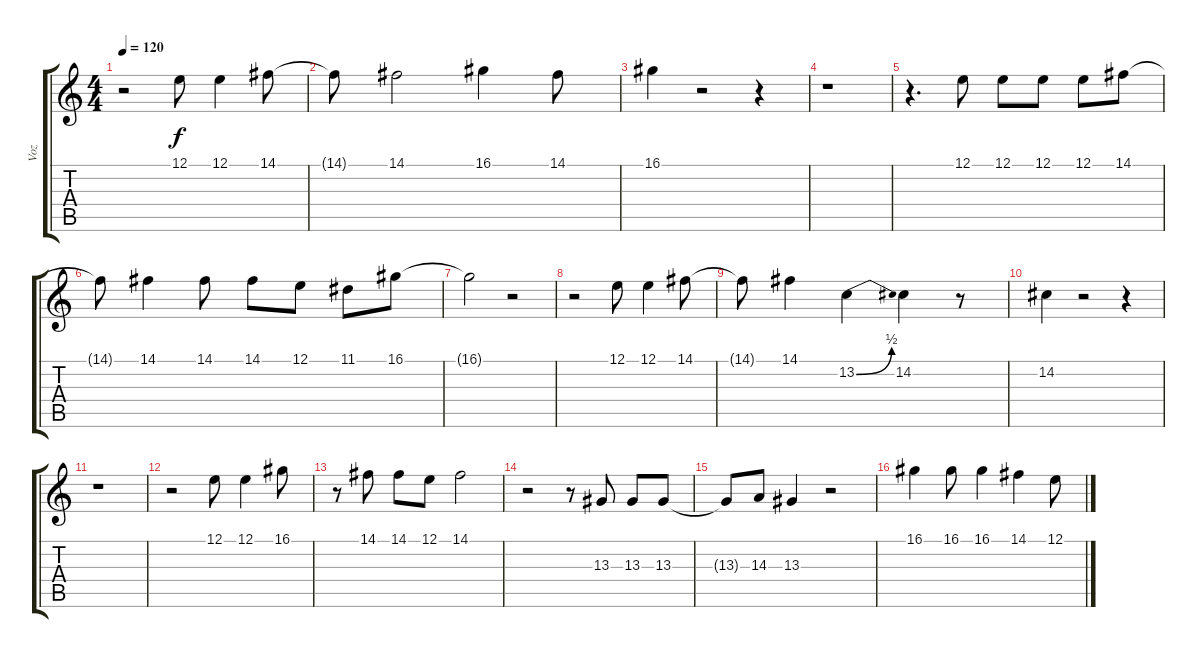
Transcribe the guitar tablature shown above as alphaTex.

\track ("Voz" "Voz") {instrument lead6voice}
\staff {score tabs}
\tuning (E4 B3 G3 D3 A2 E2) {hide}
\ts (4 4)
\tempo 120
\clef g2
\ks c
r.2{dy f} 12.1.8 12.1.4 14.1.8 |
14.1{t}.8 14.1.2 16.1.4 14.1.8 |
16.1.4 r.2 r.4 |
r.1 |
r.4{d} 12.1.8 12.1.8 12.1.8 12.1.8 14.1.8 |
14.1{t}.8 14.1.4 14.1.8 14.1.8 12.1.8 11.1.8 16.1.8 |
16.1{t}.2 r.2 |
r.2 12.1.8 12.1.4 14.1.8 |
14.1{t}.8 14.1.4 13.2{be (bend 0 0 60 2)}.4 14.2.4 r.8 |
14.2.4 r.2 r.4 |
r.1 |
r.2 12.1.8 12.1.4 16.1.8 |
r.8 14.1.8 14.1.8 12.1.8 14.1.2 |
r.2 r.8 13.3.8 13.3.8 13.3.8 |
13.3{t}.8 14.3.8 13.3.4 r.2 |
16.1.4 16.1.8 16.1.4 14.1.4 12.1.8
